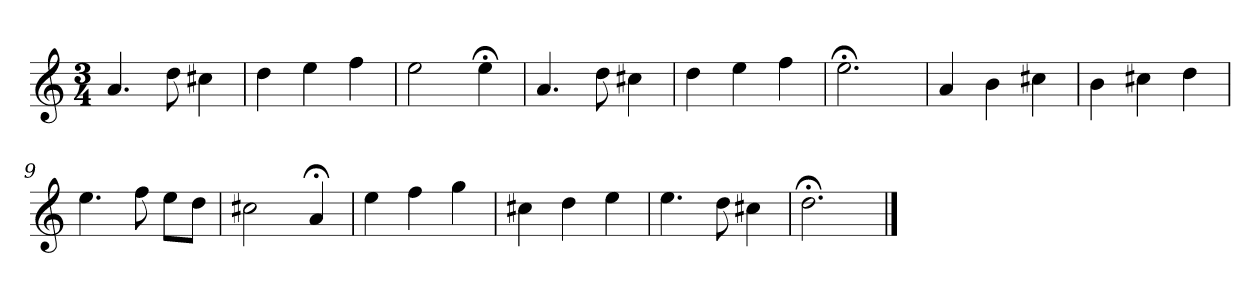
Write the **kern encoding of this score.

**kern
*part1
*staff1
*k[]
*D:dor
*M3/4
*MM120
=1
4.a
8dd
4cc#X
=2
4dd
4ee
4ff
=3
2ee
4ee;<
=4
4.a
8dd
4cc#X
=5
4dd
4ee
4ff
=6
2.ee;<
=7
4a
4b
4cc#X
=8
4b
4cc#X
4dd
=9
4.ee
8ff
8eeL
8ddJ
=10
2cc#X
4a;<
=11
4ee
4ff
4gg
=12
4cc#X
4dd
4ee
=13
4.ee
8dd
4cc#X
=14
2.dd;<
==
*-
